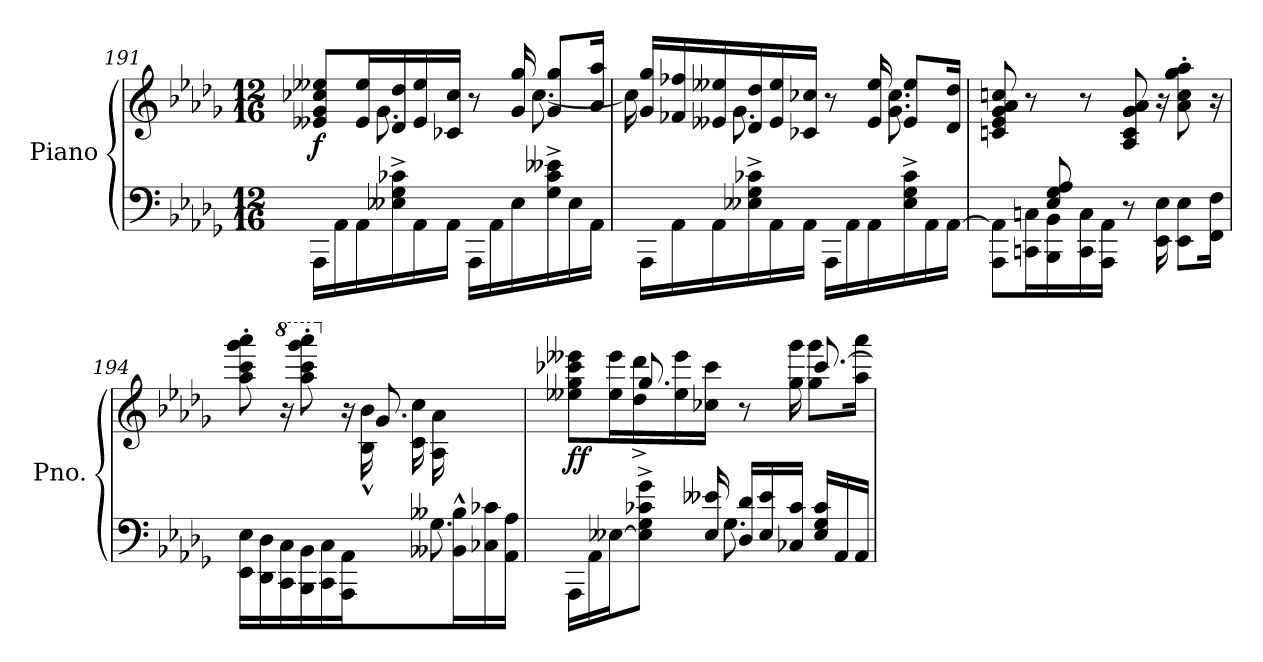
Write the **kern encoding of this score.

**kern	**kern	**dynam
*part1	*part1	*part1
*staff2	*staff1	*staff1/2
*I"Piano	*	*
*I'Pno.	*	*
*clefF4	*clefG2	*
*k[b-e-a-d-g-]	*k[b-e-a-d-g-]	*
*M12/16	*M12/16	*
=191	=191	=191
*	*^	*
!	!	!	!LO:DY:b
16AAA-\LL	8e--X/ 8g-/ 8cc-X/ 8ee--X/L	8.reyy	f
16AA-\	.	.	.
16AA-\	16e--/ 16ee--/L	.	.
16E--X\^ 16G-\^ 16c-X\^	16d-/ 16dd-/	8.g-\	.
16AA-\	16e--/ 16ee--/	.	.
16AA-\JJ	16c-X/ 16cc-/JJ	.	.
16AAA-\LL	8r	8ryy	.
16AA-\	.	.	.
16E--\	16g-/ 16gg-/	16rgyy	.
16G-\^ 16c-\^ 16e--X\^	8g-/ 8gg-/L	[8.cc-\	.
16E--\	.	.	.
16AA-\JJ	16a-/ 16aa-/Jk	.	.
=192	=192	=192	=192
16AAA-\LL	16g-/ 16gg-/LL	16cc-\]	.
16AA-\	16f-X/ 16ff-X/	8reyy	.
16AA-\	16e--X/ 16ee--X/	.	.
16E--X\^ 16G-\^ 16c-X\^	16d-/ 16dd-/	8.g-\	.
16AA-\	16e--/ 16ee--/	.	.
16AA-\JJ	16c-X/ 16cc-X/JJ	.	.
16AAA-\LL	8r	8ryy	.
16AA-\	.	.	.
16AA-\	16e--/ 16ee--/	16reyy	.
16E--\^ 16G-\^ 16c-\^	8e--/ 8ee--/L	8.g-\ 8.cc-\	.
16AA-\	.	.	.
[16AA-\JJ	16d-/ 16dd-/Jk	.	.
*	*v	*v	*
!!LO:LB:g=z
=193	=193	=193
*^	*	*
8.ryy	8AAA-\ 8AA-\]L	8cn/ 8e-/ 8g-/ 8a-/ 8ccn/	.
.	16CCn\ 16Cn\L	8r	.
8E-/ 8G-/ 8A-/	16BBB-\ 16BB-\	.	.
.	16CC\ 16C\	8r	.
16ryy	16AAA-\ 16AA-\JJ	.	.
8r	8ryy	8A-/ 8c/ 8g-/ 8a-/	.
4ryy	16EE-\ 16E-\	16r	.
.	8EE-\ 8E-\L	8a-\' 8cc\' 8gg-\' 8aa-\'	.
.	16FF\ 16F\Jk	16r	.
=194	=194	=194	=194
*	*	*^	*
16EE-\ 16E-\LL	2ryy	8aa-\' 8ccc\' 8ggg-\' 8aaa-\'	4.ryy	.
16DD-\ 16D-\	.	.	.	.
*	*	*8va	*	*
16CC\ 16C\	.	16r	.	.
16BBB-\ 16BB-\	.	8aaa-\' 8cccc\' 8gggg-\' 8aaaa-\'	.	.
16CC\ 16C\	.	.	.	.
*	*	*X8va	*	*
16AAA-\ 16AA-\JJ	.	16r	.	.
8.ryy	.	8.g-/	16B-\^^ 16b-\^^LL	.
.	.	.	16c\ 16cc\	.
.	16ryy	.	16A-\ 16a-\	.
16BB--X/^^ 16B--X/^^	8.G-\	16ryy	8.ryy	.
16C-X/ 16c-X/	.	8ryy	.	.
16AA-/ 16A-/JJ	.	.	.	.
=195	=195	=195	=195	=195
!	!	!	!	!LO:DY:b
16AAA-\LL	4.ryy	8.rDyy	8ee--X\ 8gg-\ 8ccc-X\ 8eee--X\L	ff
16AA-\	.	.	.	.
[16E--X\J	.	.	16ee--\ 16eee--\L	.
8E--\]^ 8G-\^ 8c-X\^ 8g-\^J	.	8.gg-/	16dd-\^ 16ddd-\^	.
.	.	.	16ee--\ 16eee--\	.
16E--/ 16e--X/	.	.	16cc-X\ 16ccc-\JJ	.
16D-/ 16d-/LL	8.G-\	8r	8ryy	.
16E--/ 16e--/	.	.	.	.
16C-X/ 16c-/JJ	.	16rFyy	16gg-\ 16ggg-\	.
16E--/ 16G-/ 16c-/LL	16ryy	[8.ccc-/	8gg-\ 8ggg-\L	.
16AA-/	8rGGyy	.	.	.
16AA-/JJ	.	.	16aa-\ 16aaa-\Jk	.
*v	*v	*	*	*
*	*v	*v	*
=	=	=
*-	*-	*-
